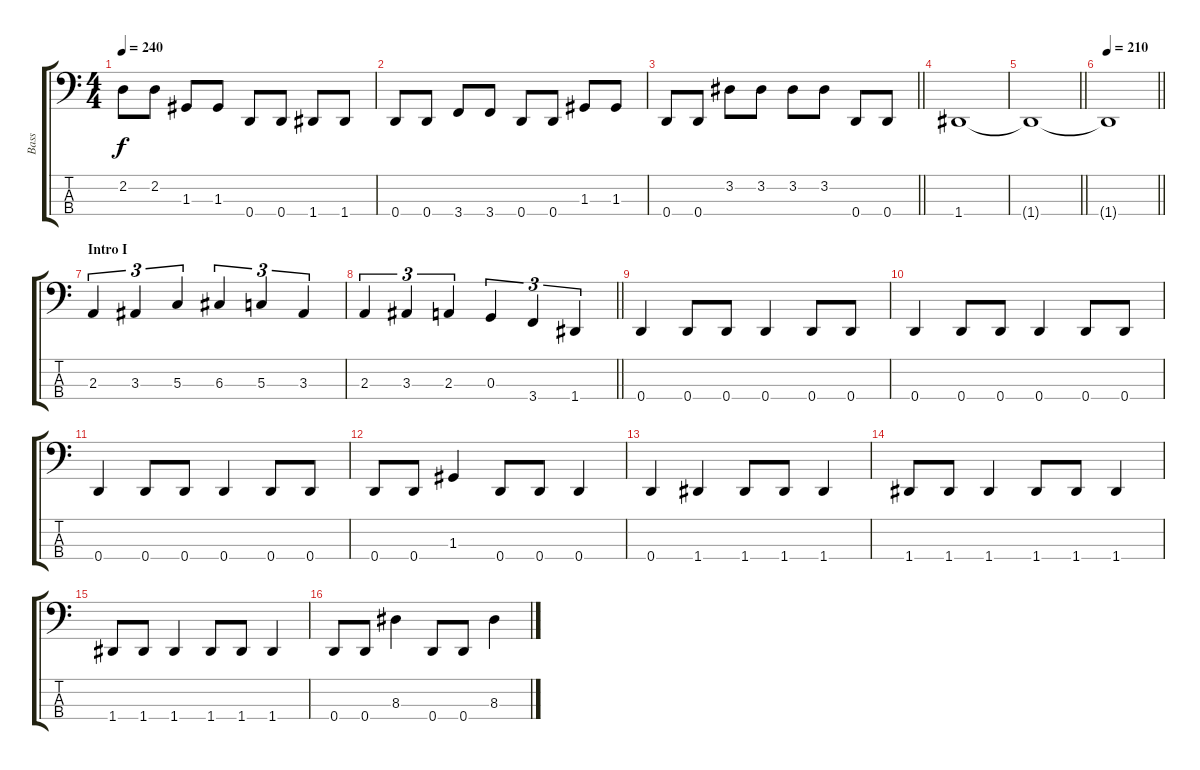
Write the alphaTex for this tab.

\track ("Bass" "Bass") {instrument electricbasspick}
\staff {score tabs}
\tuning (F2 C2 G1 D1) {hide}
\ts (4 4)
\tempo 240
\clef f4
\ks c
2.2.8{dy f} 2.2.8 1.3.8 1.3.8 0.4.8 0.4.8 1.4.8 1.4.8 |
0.4.8 0.4.8 3.4.8 3.4.8 0.4.8 0.4.8 1.3.8 1.3.8 |
\barLineRight lightlight
0.4.8 0.4.8 3.2.8 3.2.8 3.2.8 3.2.8 0.4.8 0.4.8 |
\section ("" "")
1.4.1 |
\barLineRight lightlight
1.4{t}.1 |
\tempo 210
\barLineRight lightlight
1.4{t}.1 |
\section ("" "Intro I")
2.3.4{tu (3 2)} 3.3.4{tu (3 2)} 5.3.4{tu (3 2)} 6.3.4{tu (3 2)} 5.3.4{tu (3 2)} 3.3.4{tu (3 2)} |
\barLineRight lightlight
2.3.4{tu (3 2)} 3.3.4{tu (3 2)} 2.3.4{tu (3 2)} 0.3.4{tu (3 2)} 3.4.4{tu (3 2)} 1.4.4{tu (3 2)} |
0.4.4 0.4.8 0.4.8 0.4.4 0.4.8 0.4.8 |
0.4.4 0.4.8 0.4.8 0.4.4 0.4.8 0.4.8 |
0.4.4 0.4.8 0.4.8 0.4.4 0.4.8 0.4.8 |
0.4.8 0.4.8 1.3.4 0.4.8 0.4.8 0.4.4 |
0.4.4 1.4.4 1.4.8 1.4.8 1.4.4 |
1.4.8 1.4.8 1.4.4 1.4.8 1.4.8 1.4.4 |
1.4.8 1.4.8 1.4.4 1.4.8 1.4.8 1.4.4 |
0.4.8 0.4.8 8.3.4 0.4.8 0.4.8 8.3.4
